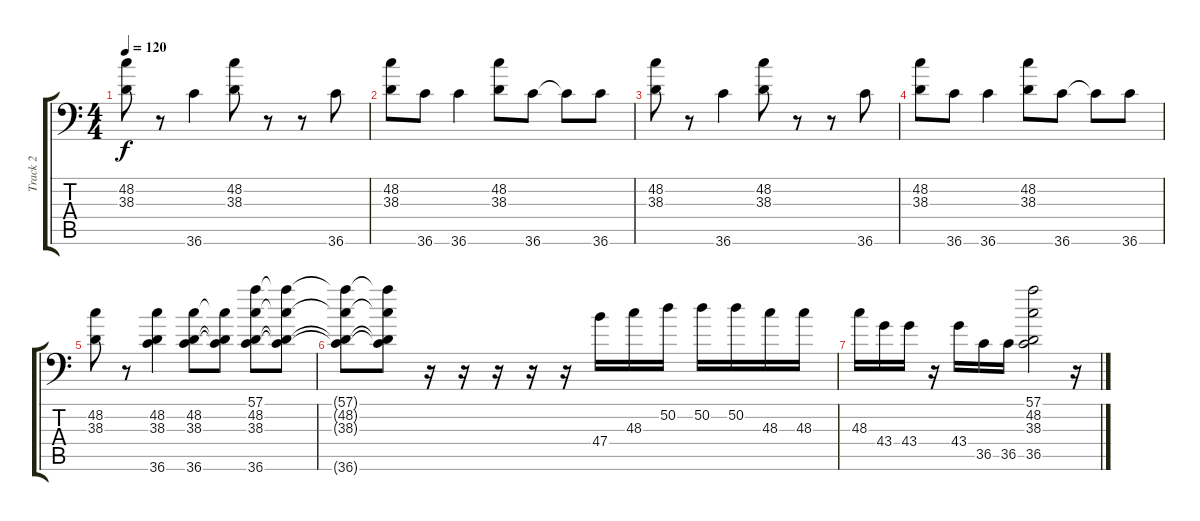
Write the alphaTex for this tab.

\track ("Track 2" "Track 2") {instrument acousticgrandpiano}
\staff {score tabs}
\tuning (C-1 C-1 C-1 C-1 C-1 C-1) {hide}
\ts (4 4)
\tempo 120
\clef f4
\ks c
(48.2 38.3).8{dy f} r.8 36.6.4 (48.2 38.3).8 r.8 r.8 36.6.8 |
(48.2 38.3).8 36.6.8 36.6.4 (48.2 38.3).8 36.6.8 36.6{t}.8 36.6.8 |
(48.2 38.3).8 r.8 36.6.4 (48.2 38.3).8 r.8 r.8 36.6.8 |
(48.2 38.3).8 36.6.8 36.6.4 (48.2 38.3).8 36.6.8 36.6{t}.8 36.6.8 |
(48.2 38.3).8 r.8 (48.2 38.3 36.6).4 (48.2 38.3 36.6).8 (48.2{t} 38.3{t} 36.6{t}).8 (57.1 48.2 38.3 36.6).8 (57.1{t} 48.2{t} 38.3{t} 36.6{t}).8 |
(57.1{t} 48.2{t} 38.3{t} 36.6{t}).8 (57.1{t} 48.2{t} 38.3{t} 36.6{t}).8 r.16 r.16 r.16 r.16 r.16 47.4.16 48.3.16 50.2.16 50.2.16 50.2.16 48.3.16 48.3.16 |
48.3.16 43.4.16 43.4.16 r.16 43.4.16 36.5.16 36.5.16 (57.1 48.2 38.3 36.5).2 r.16
